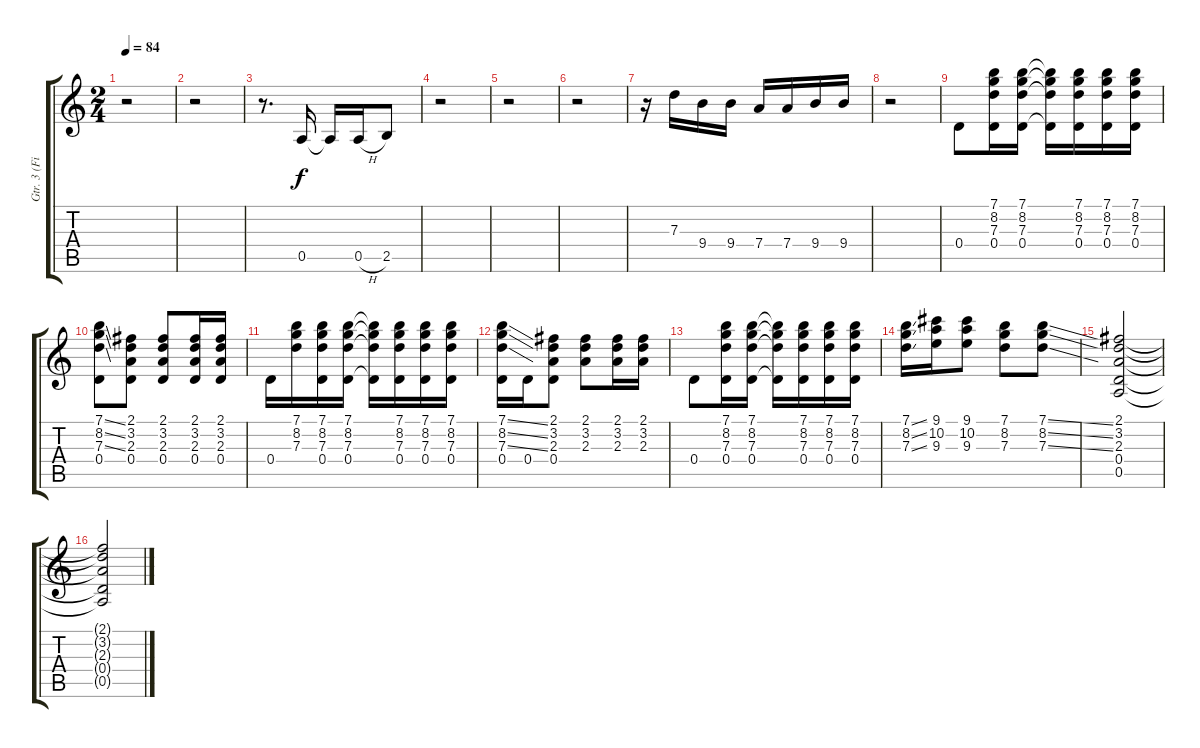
\track ("Gtr. 3 (Fills)" "Gtr. 3 (Fi") {instrument distortionguitar}
\staff {score tabs}
\tuning (E4 B3 G3 D3 A2 E2) {hide}
\ts (2 4)
\tempo 84
\clef g2
\ks c
r.2{dy f} |
r.2 |
r.8{d} 0.5.16 0.5{t}.16 0.5{h}.16 2.5.8 |
r.2 |
r.2 |
r.2 |
r.16 7.3.16 9.4.16 9.4.16 7.4.16 7.4.16 9.4.16 9.4.16 |
r.2 |
0.4.8 (7.1 8.2 7.3 0.4).16 (7.1 8.2 7.3 0.4).16 (7.1{t} 8.2{t} 7.3{t} 0.4{t}).16 (7.1 8.2 7.3 0.4).16 (7.1 8.2 7.3 0.4).16 (7.1 8.2 7.3 0.4).16 |
(7.1{ss} 8.2{ss} 7.3{ss} 0.4).8 (2.1 3.2 2.3 0.4).8 (2.1 3.2 2.3 0.4).8 (2.1 3.2 2.3 0.4).16 (2.1 3.2 2.3 0.4).16 |
0.4.16 (7.1 8.2 7.3).16 (7.1 8.2 7.3 0.4).16 (7.1 8.2 7.3 0.4).16 (7.1{t} 8.2{t} 7.3{t} 0.4{t}).16 (7.1 8.2 7.3 0.4).16 (7.1 8.2 7.3 0.4).16 (7.1 8.2 7.3 0.4).16 |
(7.1{ss} 8.2{ss} 7.3{ss} 0.4).16 0.4.16 (2.1 3.2 2.3 0.4).8 (2.1 3.2 2.3).8 (2.1 3.2 2.3).16 (2.1 3.2 2.3).16 |
0.4.8 (7.1 8.2 7.3 0.4).16 (7.1 8.2 7.3 0.4).16 (7.1{t} 8.2{t} 7.3{t} 0.4{t}).16 (7.1 8.2 7.3 0.4).16 (7.1 8.2 7.3 0.4).16 (7.1 8.2 7.3 0.4).16 |
(7.1{ss} 8.2{ss} 7.3{ss}).16 (9.1 10.2 9.3).16 (9.1 10.2 9.3).8 (7.1 8.2 7.3).8 (7.1{ss} 8.2{ss} 7.3{ss}).8 |
(2.1 3.2 2.3 0.4 0.5).2{volume 0} |
(2.1{t} 3.2{t} 2.3{t} 0.4{t} 0.5{t}).2
